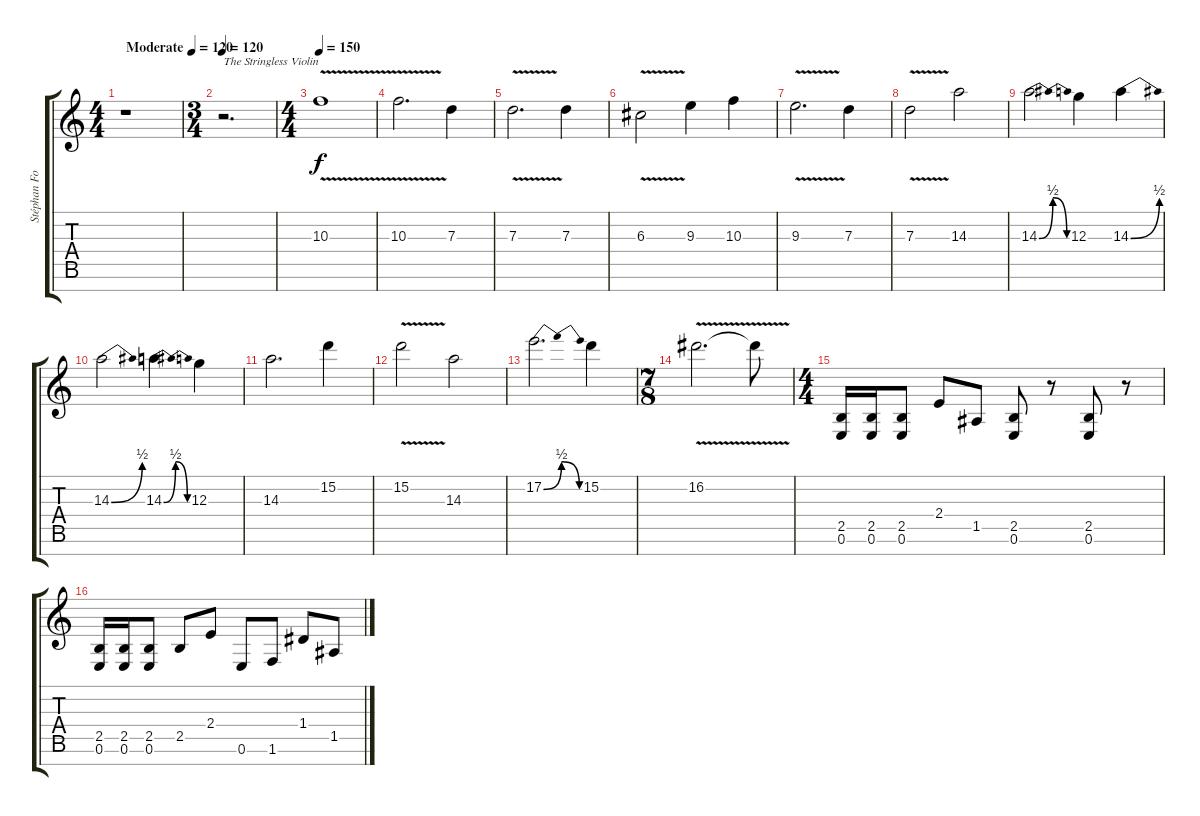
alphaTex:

\track ("Stéphan Forté - Guitar 7 strings " "Stéphan Fo") {instrument distortionguitar}
\staff {score tabs}
\tuning (E4 B3 G3 D3 A2 E2 B1) {hide}
\ts (4 4)
\tempo (120 "Moderate")
\tempo 150
\tempo (120 "Moderate")
\clef g2
\ks c
r.1{dy f instrument distortionguitar} |
\ts (3 4)
\tempo 120
r.2{d txt "The Stringless Violin"} |
\ts (4 4)
\tempo 150
10.3{v}.1 |
10.3{v}.2{d} 7.3.4 |
7.3{v}.2{d} 7.3.4 |
6.3{v}.2 9.3.4 10.3.4 |
9.3{v}.2{d} 7.3.4 |
7.3{v}.2 14.3.2 |
14.3{be (bendrelease 0 0 22 2 22 2 60 0)}.2 12.3.4 14.3{be (bend 0 0 60 2)}.4 |
14.3{be (bend 0 0 60 2)}.2 14.3{be (bendrelease 0 0 24 2 24 2 60 0)}.4 12.3.4 |
14.3.2{d} 15.2.4 |
15.2{v}.2 14.3.2 |
17.2{be (bendrelease 0 0 15 2 44 2 60 0)}.2{d} 15.2.4 |
\ts (7 8)
16.2{v}.2{d} 16.2{t}.8 |
\ts (4 4)
(2.5 0.6).16 (2.5 0.6).16 (2.5 0.6).8 2.4.8 1.5.8 (2.5 0.6).8 r.8 (2.5 0.6).8 r.8 |
(2.5 0.6).16 (2.5 0.6).16 (2.5 0.6).8 2.5.8 2.4.8 0.6.8 1.6.8 1.4.8 1.5.8
